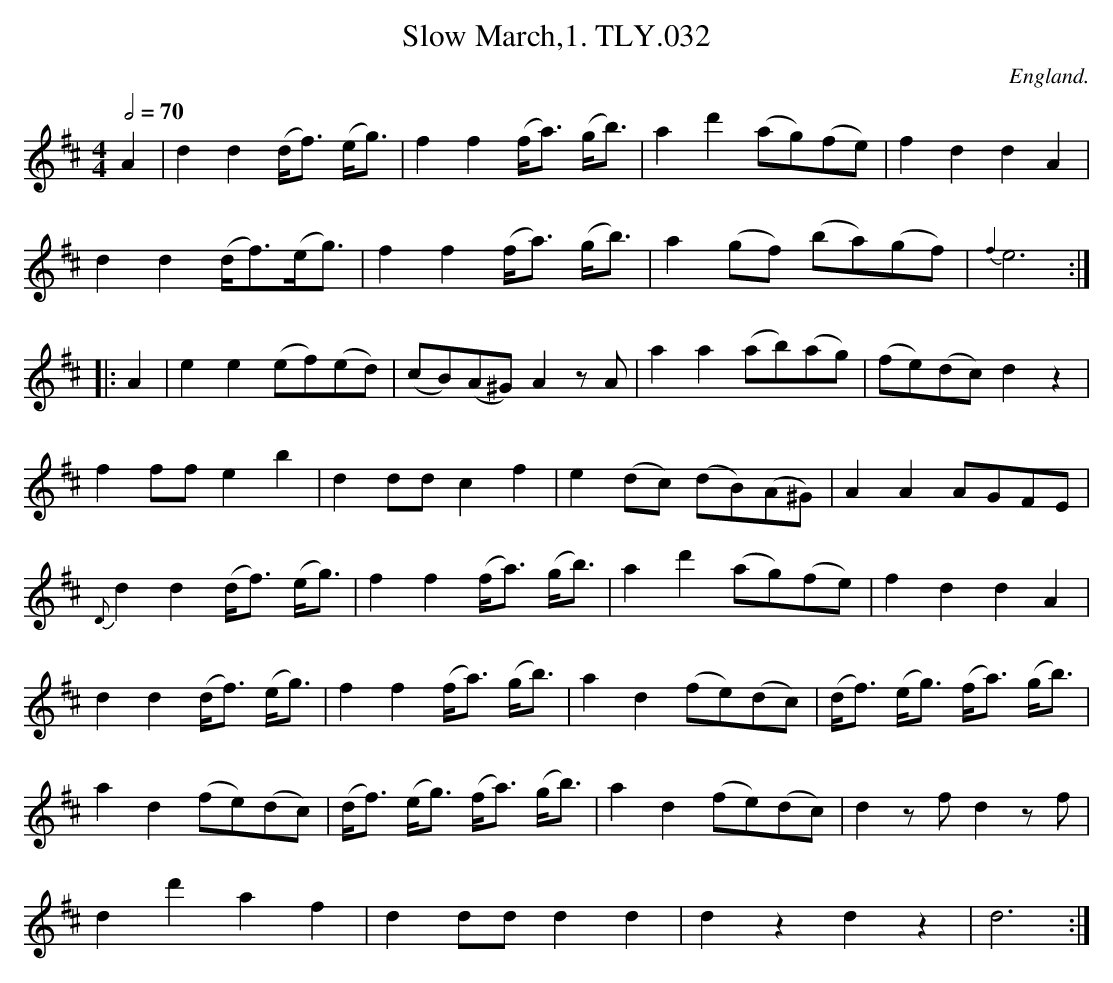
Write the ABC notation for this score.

X:1
T:Slow March,1. TLY.032
M:4/4
L:1/8
Q:1/2=70
O:England.
K:D
A2|d2d2 (d<f) (e<g)|f2f2 (f<a) (g<b)|a2d'2 (ag)(fe)|f2d2d2A2|
d2d2 (d<f)(e<g)|f2f2 (f<a) (g<b)|a2 (gf) (ba)(gf)|{f2}e6:|
|:A2|e2e2(ef)(ed)|(cB)(A^G) A2 z A|a2a2 (ab)(ag)|(fe)(dc) d2 z2|
f2 ff e2b2|d2ddc2f2|e2 (dc) (dB)(A^G)|A2A2 AGFE|
{D}d2d2 (d<f) (e<g)|f2f2 (f<a) (g<b)|a2d'2 (ag)(fe)|f2d2d2A2|
d2d2 (d<f) (e<g)|f2f2 (f<a) (g<b)|a2d2 (fe)(dc)|\
(d<f) (e<g) (f<a) (g<b)|
a2d2 (fe)(dc)|(d<f) (e<g) (f<a) (g<b)|a2d2(fe)(dc)|d2 z fd2 z f|
d2 d'2 a2 f2|d2 dd d2d2|d2 z2 d2 z2|d6:|
